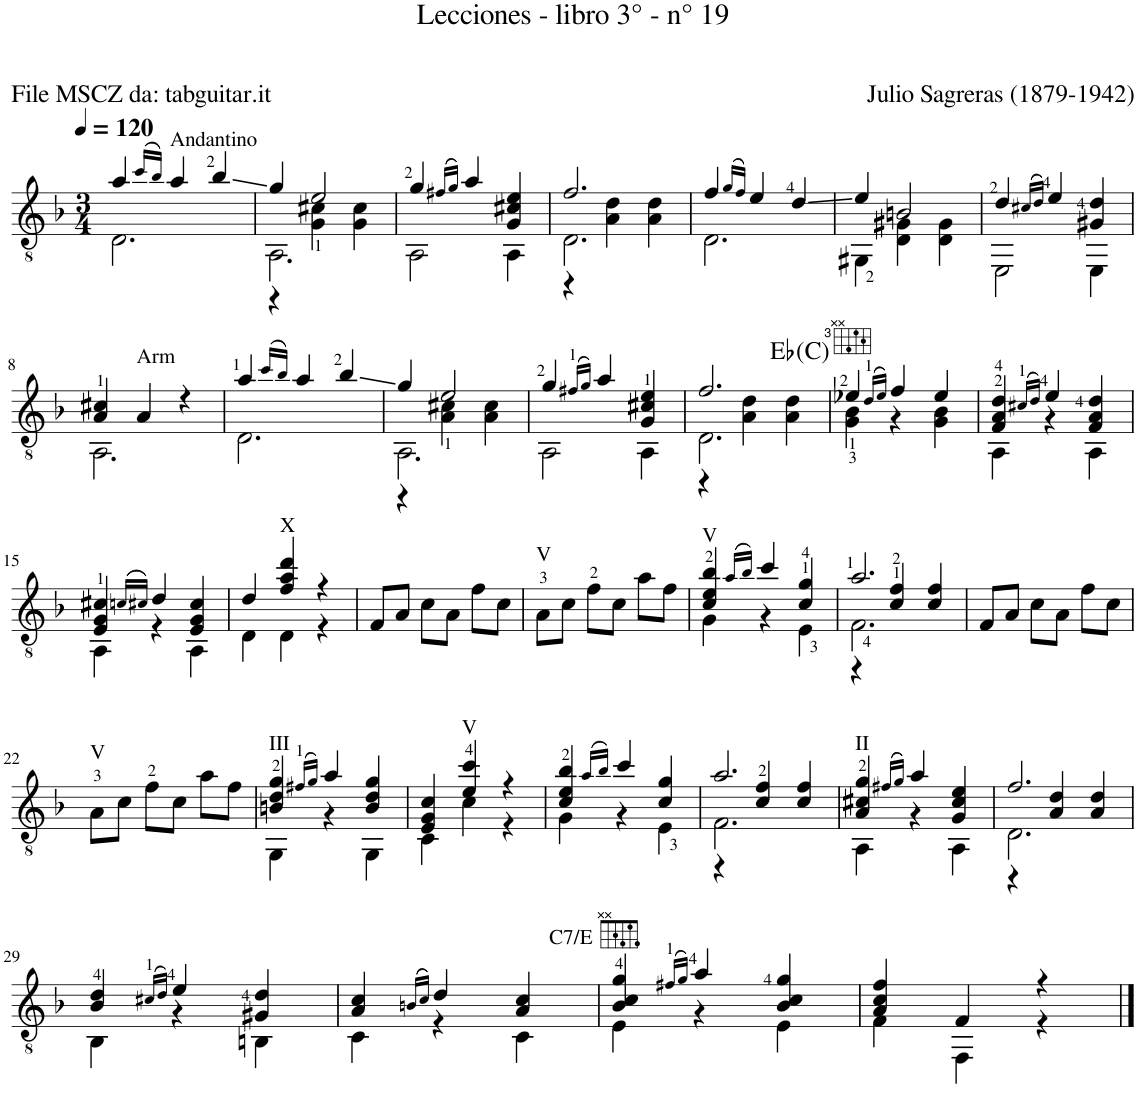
**kern	**harte
*part1	*part1
*staff1	*
*I"Guitar	*
*I'Guit.	*
*clefGv2	*
*k[b-]	*
*M3/4	*
*MM120	*
=1	=1
*^	*
4a/	2.D\	.
(16qcc/LL	.	.
16qb-/JJ)	.	.
!LO:TX:a:t=Andantino	!	!
4a/	.	.
4b-/	.	.
=2	=2	=2
*	*^	*
4g/	2.AA\	4r	.
2e/	.	4G\ 4c#X\	.
.	.	4G\ 4c#\	.
*	*v	*v	*
=3	=3	=3
4g/	2AA\	.
(16qf#X/LL	.	.
16qg/JJ)	.	.
4a/	.	.
4G/ 4c#X/ 4e/	4AA\	.
=4	=4	=4
*	*^	*
2.f/	2.D\	4r	.
.	.	4A\ 4d\	.
.	.	4A\ 4d\	.
*	*v	*v	*
=5	=5	=5
4f/	2.D\	.
(16qg/LL	.	.
16qf/JJ)	.	.
4e/	.	.
4d/	.	.
=6	=6	=6
4e/	4GG#X\	.
2Bn/	4D\ 4G#X\	.
.	4D\ 4G#\	.
=7	=7	=7
4d/	2EE\	.
(16qc#X/LL	.	.
16qd/JJ)	.	.
4e/	.	.
4G#X/ 4d/	4EE\	.
!!LO:LB:g=z	!!
=8	=8	=8
4A/ 4c#X/	2.AA\	.
!LO:TX:a:t=Arm	!	!
4A/	.	.
4r	.	.
=9	=9	=9
4a/	2.D\	.
(16qcc/LL	.	.
16qb-/JJ)	.	.
4a/	.	.
4b-/	.	.
=10	=10	=10
*	*^	*
4g/	2.AA\	4r	.
2e/	.	4A\ 4c#X\	.
.	.	4A\ 4c#\	.
*	*v	*v	*
=11	=11	=11
4g/	2AA\	.
(16qf#X/LL	.	.
16qg/JJ)	.	.
4a/	.	.
4G/ 4c#X/ 4e/	4AA\	.
=12	=12	=12
*	*^	*
2.f/	2.D\	4r	.
.	.	4A\ 4d\	.
.	.	4A\ 4d\	.
*	*v	*v	*
=13	=13	=13
4e-X/	4G\ 4B-\	Eb:maj
(16qd/LL	.	.
16qe-/JJ)	.	.
4f/	4r	.
4e-/	4G\ 4B-\	.
=14	=14	=14
4F/ 4A/ 4d/	4AA\	.
(16qc#X/LL	.	.
16qd/JJ)	.	.
4e/	4r	.
4F/ 4A/ 4d/	4AA\	.
!!LO:LB:g=z	!!
=15	=15	=15
4E/ 4G/ 4c#X/	4AA\	.
(16qcn/LL	.	.
16qc#X/JJ)	.	.
4d/	4r	.
4E/ 4G/ 4c#/	4AA\	.
=16	=16	=16
4d/	4D\	.
!LO:TX:a:t=X	!	!
4f/ 4a/ 4dd/	4D\	.
4r	4r	.
*v	*v	*
=17	=17
8F/L	.
8A/J	.
8c\L	.
8A\J	.
8f\L	.
8c\J	.
=18	=18
!LO:TX:a:t=V	!
8A\L	.
8c\J	.
8f\L	.
8c\J	.
8a\L	.
8f\J	.
=19	=19
*^	*
!LO:TX:a:t=V	!	!
4c/ 4e/ 4b-/	4G\	.
(16qa/LL	.	.
16qb-/JJ)	.	.
4cc/	4r	.
4c/ 4g/	4E\	.
=20	=20	=20
*	*^	*
2.a/	2.F\	4r	.
.	.	4c/ 4f/	.
.	.	4c/ 4f/	.
*v	*v	*v	*
=21	=21
8F/L	.
8A/J	.
8c\L	.
8A\J	.
8f\L	.
8c\J	.
!!LO:LB:g=z
=22	=22
!LO:TX:a:t=V	!
8A\L	.
8c\J	.
8f\L	.
8c\J	.
8a\L	.
8f\J	.
=23	=23
*^	*
!LO:TX:a:t=III	!	!
4Bn/ 4d/ 4g/	4GG\	.
(16qf#X/LL	.	.
16qg/JJ)	.	.
4a/	4r	.
4B/ 4d/ 4g/	4GG\	.
=24	=24	=24
4E/ 4G/ 4c/	4C\	.
!LO:TX:a:t=V	!	!
4e/ 4cc/	4c\	.
4r	4r	.
=25	=25	=25
4c/ 4e/ 4b-/	4G\	.
(16qa/LL	.	.
16qb-/JJ)	.	.
4cc/	4r	.
4c/ 4g/	4E\	.
=26	=26	=26
*	*^	*
2.a/	2.F\	4r	.
.	.	4c/ 4f/	.
.	.	4c/ 4f/	.
=27	=27	=27	=27
!LO:TX:a:t=II	!	!	!
*	*v	*v	*
4A/ 4c#X/ 4g/	4AA\	.
(16qf#X/LL	.	.
16qg/JJ)	.	.
4a/	4r	.
4G/ 4c#/ 4e/	4AA\	.
=28	=28	=28
*	*^	*
2.f/	2.D\	4r	.
.	.	4A/ 4d/	.
.	.	4A/ 4d/	.
*	*v	*v	*
!!LO:LB:g=z
=29	=29	=29
4B-/ 4d/	4BB-\	.
(16qc#X/LL	.	.
16qd/JJ)	.	.
4e/	4r	.
4G#X/ 4d/	4BBn\	.
=30	=30	=30
4A/ 4c/	4C\	.
(16qBn/LL	.	.
16qc/JJ)	.	.
4d/	4r	.
4A/ 4c/	4C\	.
=31	=31	=31
!LO:TX:a:t=C7/E	!	!
4B-/ 4c/ 4g/	4E\	.
(16qf#X/LL	.	.
16qg/JJ)	.	.
4a/	4r	.
4B-/ 4c/ 4g/	4E\	.
=32	=32	=32
4A/ 4c/ 4f/	4F\	.
4F/	4FF\	.
4r	4r	.
*v	*v	*
==	==
*-	*-
